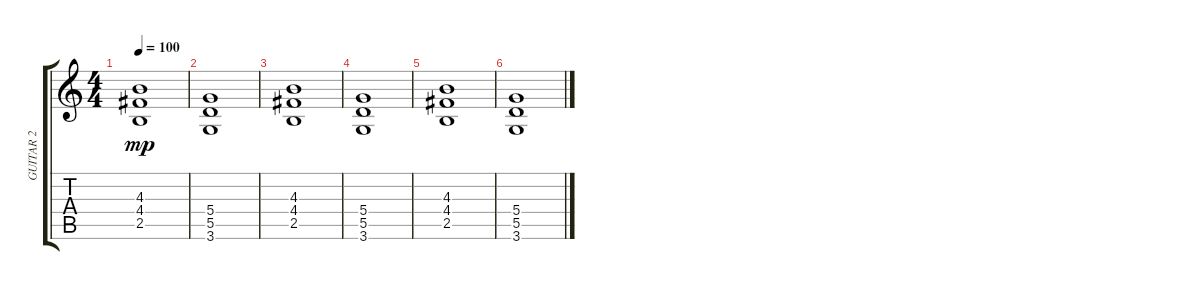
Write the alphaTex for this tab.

\track ("GUITAR 2" "GUITAR 2") {instrument distortionguitar}
\staff {score tabs}
\tuning (E4 B3 G3 D3 A2 E2) {hide}
\ts (4 4)
\tempo 100
\clef g2
\ks c
(4.3 4.4 2.5).1{dy mp} |
(5.4 5.5 3.6).1 |
(4.3 4.4 2.5).1 |
(5.4 5.5 3.6).1 |
(4.3 4.4 2.5).1 |
(5.4 5.5 3.6).1
